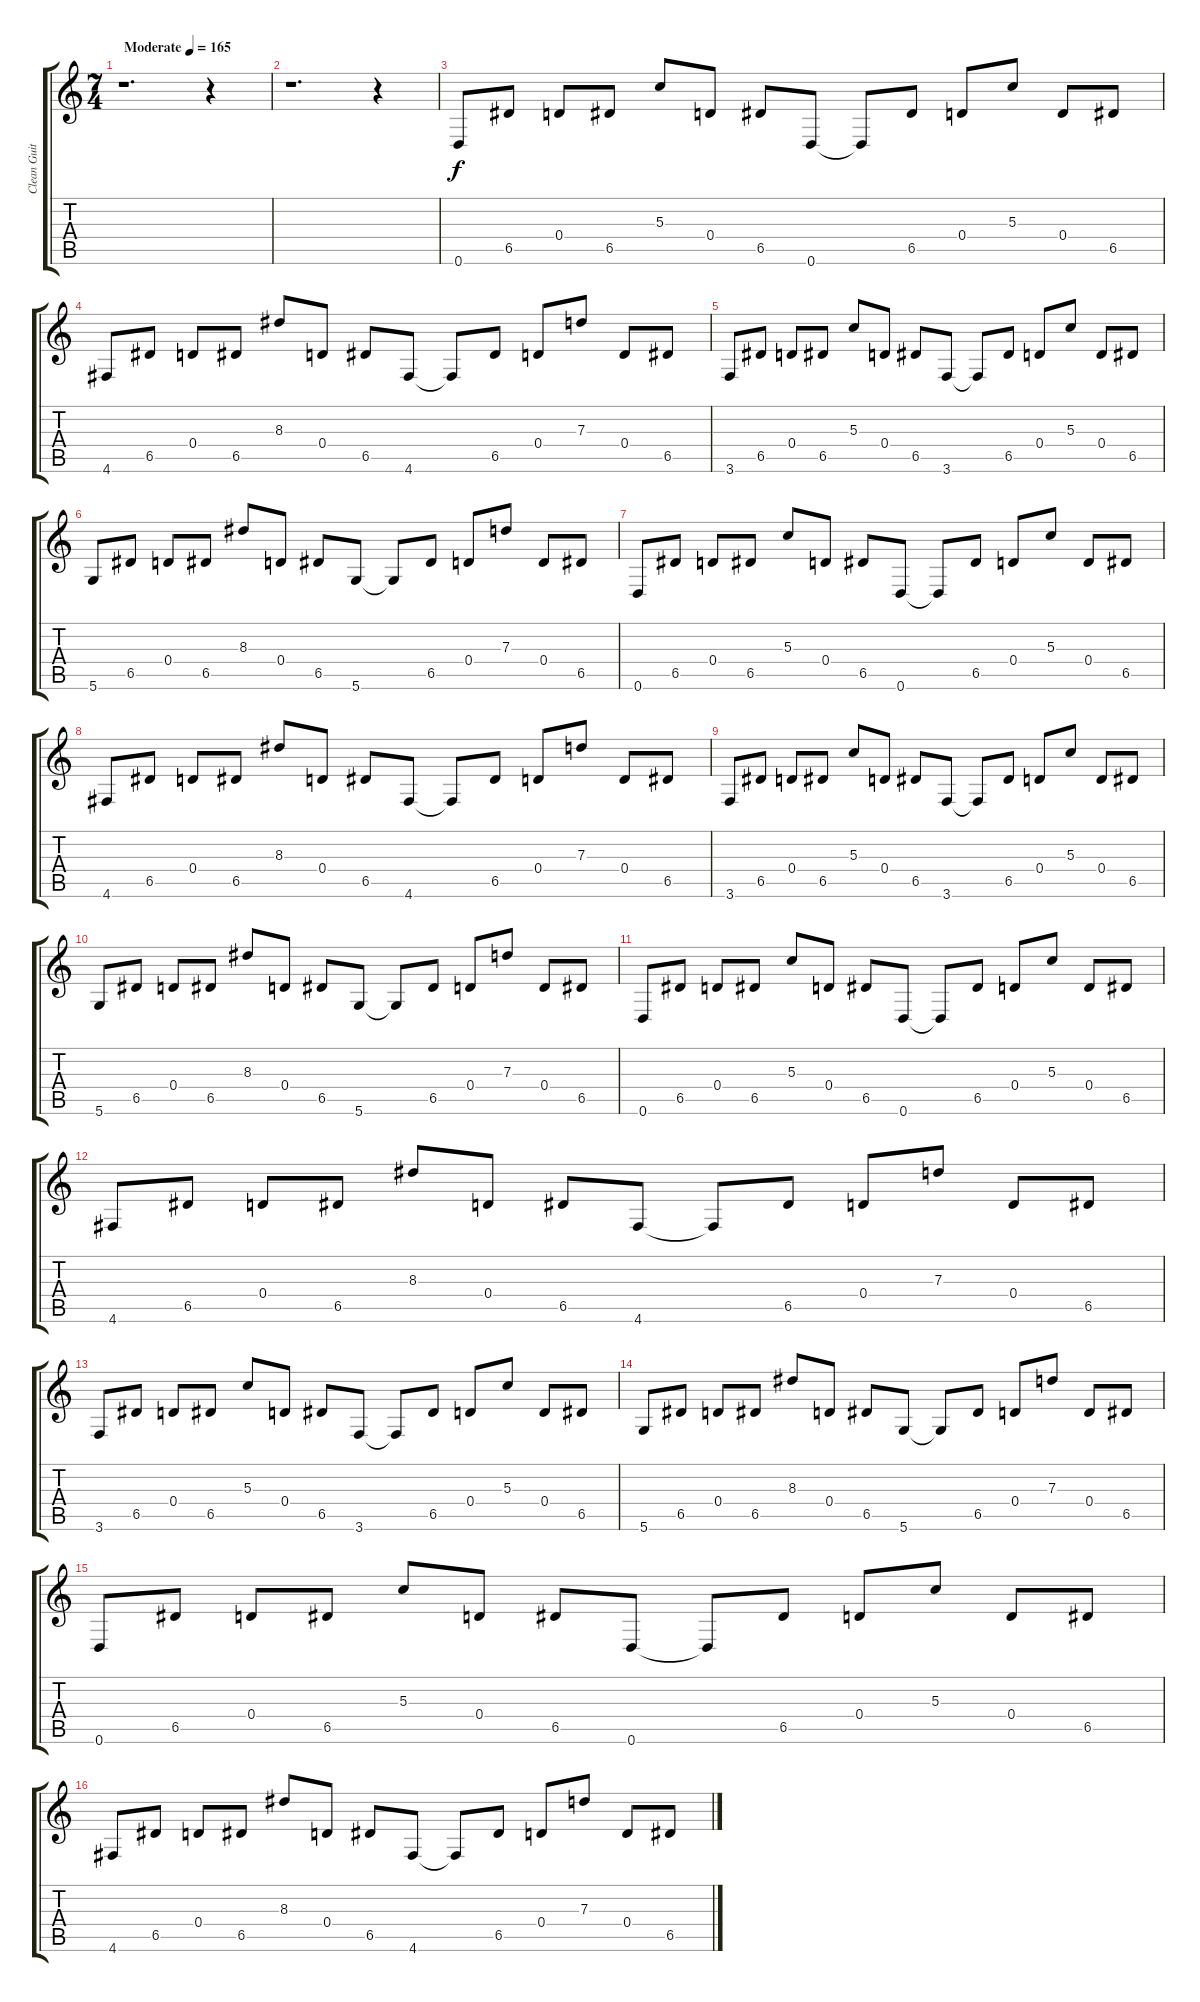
\track ("Clean Guitar" "Clean Guit") {instrument electricguitarclean}
\staff {score tabs}
\tuning (E4 B3 G3 D3 A2 D2) {hide}
\ts (7 4)
\tempo (165 "Moderate")
\clef g2
\ks c
r.1{d dy f instrument electricguitarclean} r.4 |
r.1{d} r.4 |
0.6.8 6.5.8 0.4.8 6.5.8 5.3.8 0.4.8 6.5.8 0.6.8 0.6{t}.8 6.5.8 0.4.8 5.3.8 0.4.8 6.5.8 |
4.6.8 6.5.8 0.4.8 6.5.8 8.3.8 0.4.8 6.5.8 4.6.8 4.6{t}.8 6.5.8 0.4.8 7.3.8 0.4.8 6.5.8 |
3.6.8 6.5.8 0.4.8 6.5.8 5.3.8 0.4.8 6.5.8 3.6.8 3.6{t}.8 6.5.8 0.4.8 5.3.8 0.4.8 6.5.8 |
5.6.8 6.5.8 0.4.8 6.5.8 8.3.8 0.4.8 6.5.8 5.6.8 5.6{t}.8 6.5.8 0.4.8 7.3.8 0.4.8 6.5.8 |
0.6.8 6.5.8 0.4.8 6.5.8 5.3.8 0.4.8 6.5.8 0.6.8 0.6{t}.8 6.5.8 0.4.8 5.3.8 0.4.8 6.5.8 |
4.6.8 6.5.8 0.4.8 6.5.8 8.3.8 0.4.8 6.5.8 4.6.8 4.6{t}.8 6.5.8 0.4.8 7.3.8 0.4.8 6.5.8 |
3.6.8 6.5.8 0.4.8 6.5.8 5.3.8 0.4.8 6.5.8 3.6.8 3.6{t}.8 6.5.8 0.4.8 5.3.8 0.4.8 6.5.8 |
5.6.8 6.5.8 0.4.8 6.5.8 8.3.8 0.4.8 6.5.8 5.6.8 5.6{t}.8 6.5.8 0.4.8 7.3.8 0.4.8 6.5.8 |
0.6.8 6.5.8 0.4.8 6.5.8 5.3.8 0.4.8 6.5.8 0.6.8 0.6{t}.8 6.5.8 0.4.8 5.3.8 0.4.8 6.5.8 |
4.6.8 6.5.8 0.4.8 6.5.8 8.3.8 0.4.8 6.5.8 4.6.8 4.6{t}.8 6.5.8 0.4.8 7.3.8 0.4.8 6.5.8 |
3.6.8 6.5.8 0.4.8 6.5.8 5.3.8 0.4.8 6.5.8 3.6.8 3.6{t}.8 6.5.8 0.4.8 5.3.8 0.4.8 6.5.8 |
5.6.8 6.5.8 0.4.8 6.5.8 8.3.8 0.4.8 6.5.8 5.6.8 5.6{t}.8 6.5.8 0.4.8 7.3.8 0.4.8 6.5.8 |
0.6.8 6.5.8 0.4.8 6.5.8 5.3.8 0.4.8 6.5.8 0.6.8 0.6{t}.8 6.5.8 0.4.8 5.3.8 0.4.8 6.5.8 |
4.6.8 6.5.8 0.4.8 6.5.8 8.3.8 0.4.8 6.5.8 4.6.8 4.6{t}.8 6.5.8 0.4.8 7.3.8 0.4.8 6.5.8
